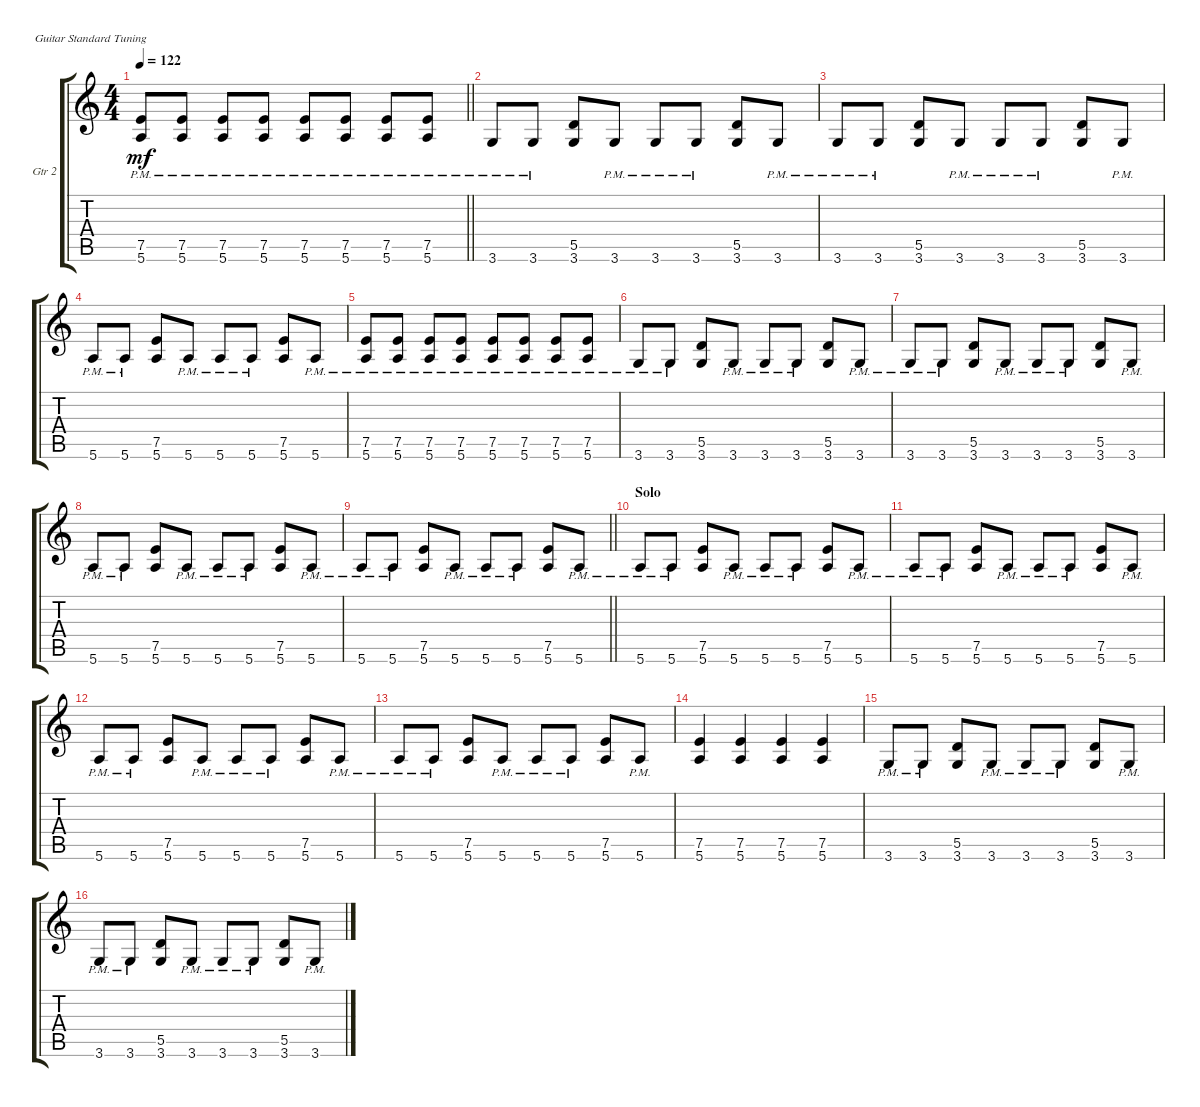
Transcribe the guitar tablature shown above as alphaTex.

\defaultSystemsLayout 4
\bracketExtendMode groupsimilarinstruments
\firstSystemTrackNameOrientation horizontal
\otherSystemsTrackNameOrientation horizontal
\track ("Gitar ke Dua" "Gtr 2") {instrument distortionguitar}
\staff {score tabs}
\tuning (E4 B3 G3 D3 A2 E2)
\ts (4 4)
\tempo 122
\clef g2
\barLineRight lightlight
\ks c
(5.6{pm} 7.5{pm}).8{dy mf} (5.6{pm} 7.5{pm}).8 (5.6{pm} 7.5{pm}).8 (5.6{pm} 7.5{pm}).8 (5.6{pm} 7.5{pm}).8 (5.6{pm} 7.5{pm}).8 (5.6{pm} 7.5{pm}).8 (5.6{pm} 7.5{pm}).8 |
3.6{pm}.8 3.6{pm}.8 (3.6 5.5).8 3.6{pm}.8 3.6{pm}.8 3.6{pm}.8 (3.6 5.5).8 3.6{pm}.8 |
3.6{pm}.8 3.6{pm}.8 (3.6 5.5).8 3.6{pm}.8 3.6{pm}.8 3.6{pm}.8 (3.6 5.5).8 3.6{pm}.8 |
5.6{pm}.8 5.6{pm}.8 (5.6 7.5).8 5.6{pm}.8 5.6{pm}.8 5.6{pm}.8 (5.6 7.5).8 5.6{pm}.8 |
(5.6{pm} 7.5{pm}).8 (5.6{pm} 7.5{pm}).8 (5.6{pm} 7.5{pm}).8 (5.6{pm} 7.5{pm}).8 (5.6{pm} 7.5{pm}).8 (5.6{pm} 7.5{pm}).8 (5.6{pm} 7.5{pm}).8 (5.6{pm} 7.5{pm}).8 |
3.6{pm}.8 3.6{pm}.8 (3.6 5.5).8 3.6{pm}.8 3.6{pm}.8 3.6{pm}.8 (3.6 5.5).8 3.6{pm}.8 |
3.6{pm}.8 3.6{pm}.8 (3.6 5.5).8 3.6{pm}.8 3.6{pm}.8 3.6{pm}.8 (3.6 5.5).8 3.6{pm}.8 |
5.6{pm}.8 5.6{pm}.8 (5.6 7.5).8 5.6{pm}.8 5.6{pm}.8 5.6{pm}.8 (5.6 7.5).8 5.6{pm}.8 |
\barLineRight lightlight
5.6{pm}.8 5.6{pm}.8 (5.6 7.5).8 5.6{pm}.8 5.6{pm}.8 5.6{pm}.8 (5.6 7.5).8 5.6{pm}.8 |
\section ("" "Solo")
5.6{pm}.8 5.6{pm}.8 (5.6 7.5).8 5.6{pm}.8 5.6{pm}.8 5.6{pm}.8 (5.6 7.5).8 5.6{pm}.8 |
5.6{pm}.8 5.6{pm}.8 (5.6 7.5).8 5.6{pm}.8 5.6{pm}.8 5.6{pm}.8 (5.6 7.5).8 5.6{pm}.8 |
5.6{pm}.8 5.6{pm}.8 (5.6 7.5).8 5.6{pm}.8 5.6{pm}.8 5.6{pm}.8 (5.6 7.5).8 5.6{pm}.8 |
5.6{pm}.8 5.6{pm}.8 (5.6 7.5).8 5.6{pm}.8 5.6{pm}.8 5.6{pm}.8 (5.6 7.5).8 5.6{pm}.8 |
(5.6 7.5).4 (7.5 5.6).4 (5.6 7.5).4 (7.5 5.6).4 |
3.6{pm}.8 3.6{pm}.8 (3.6 5.5).8 3.6{pm}.8 3.6{pm}.8 3.6{pm}.8 (3.6 5.5).8 3.6{pm}.8 |
3.6{pm}.8 3.6{pm}.8 (3.6 5.5).8 3.6{pm}.8 3.6{pm}.8 3.6{pm}.8 (3.6 5.5).8 3.6{pm}.8
